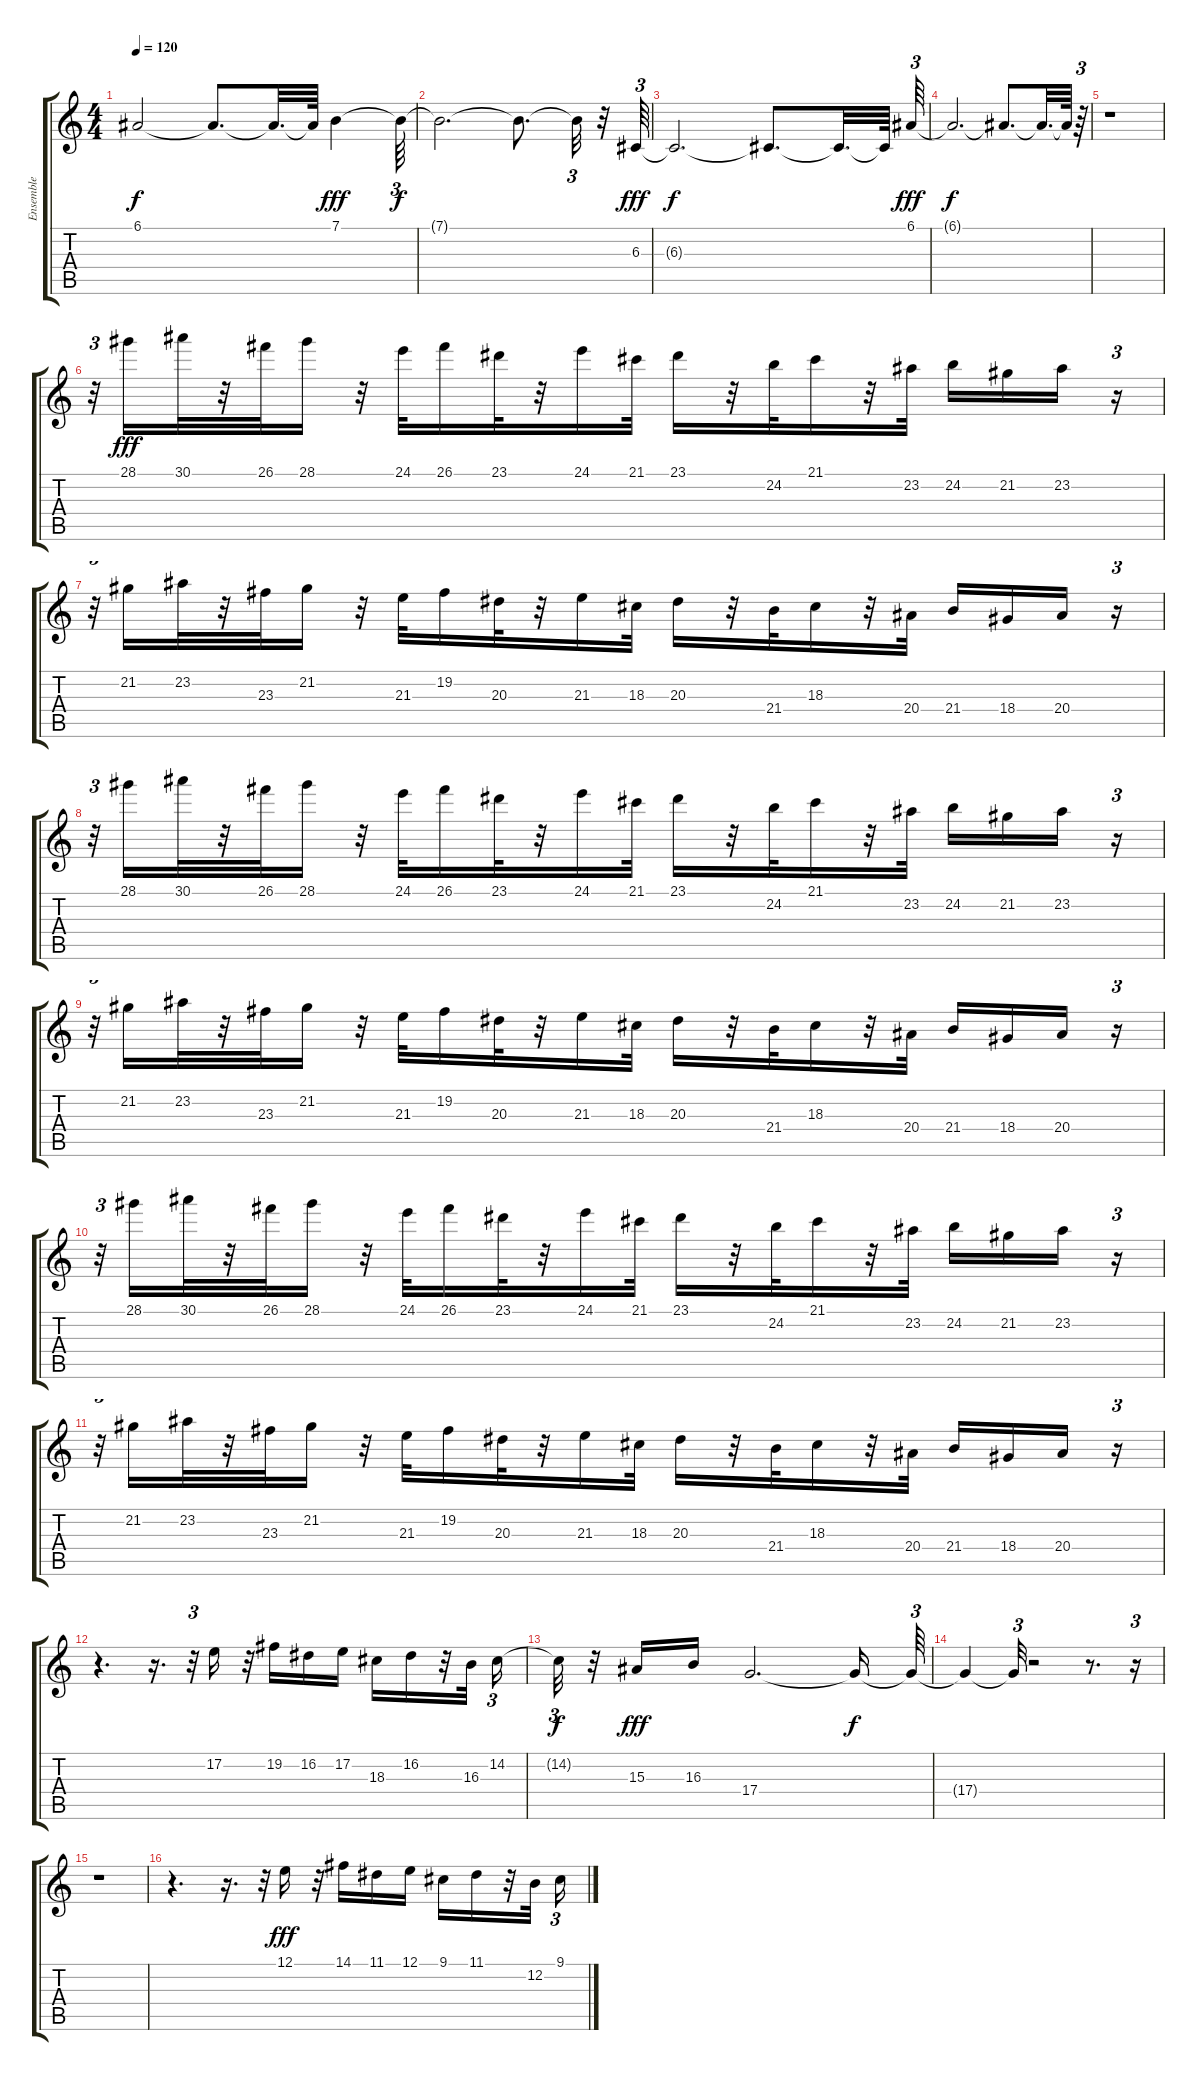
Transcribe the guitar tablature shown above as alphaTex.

\track ("Ensemble" "Ensemble") {instrument stringensemble2}
\staff {score tabs}
\tuning (E4 B3 G3 D3 A2 E2) {hide}
\ts (4 4)
\tempo 120
\clef g2
\ks c
6.1{t}.2{dy f} 6.1{t}.8{d} 6.1{t}.32{d} 6.1{t}.64 7.1.4{dy fff} 7.1{t}.64{tu (3 2) dy f} |
7.1{t}.2{d} 7.1{t}.8{d} 7.1{t}.32{tu (3 2)} r.32 6.3.64{tu (3 2) dy fff} |
6.3{t}.2{d dy f} 6.3{t}.8{d} 6.3{t}.32{d} 6.3{t}.64 6.1.64{tu (3 2) dy fff} |
6.1{t}.2{d dy f} 6.1{t}.8{d} 6.1{t}.32{d} 6.1{t}.64 r.64{tu (3 2)} |
r.1 |
r.32{tu (3 2)} 28.1.16{dy fff} 30.1.32 r.32 26.1.32 28.1.16 r.32 24.1.32 26.1.16 23.1.32 r.32 24.1.16 21.1.32 23.1.16 r.32 24.2.32 21.1.16 r.32 23.2.32 24.2.16 21.2.16 23.2.16 r.16{tu (3 2)} |
r.32{tu (3 2)} 21.2.16 23.2.32 r.32 23.3.32 21.2.16 r.32 21.3.32 19.2.16 20.3.32 r.32 21.3.16 18.3.32 20.3.16 r.32 21.4.32 18.3.16 r.32 20.4.32 21.4.16 18.4.16 20.4.16 r.16{tu (3 2)} |
r.32{tu (3 2)} 28.1.16 30.1.32 r.32 26.1.32 28.1.16 r.32 24.1.32 26.1.16 23.1.32 r.32 24.1.16 21.1.32 23.1.16 r.32 24.2.32 21.1.16 r.32 23.2.32 24.2.16 21.2.16 23.2.16 r.16{tu (3 2)} |
r.32{tu (3 2)} 21.2.16 23.2.32 r.32 23.3.32 21.2.16 r.32 21.3.32 19.2.16 20.3.32 r.32 21.3.16 18.3.32 20.3.16 r.32 21.4.32 18.3.16 r.32 20.4.32 21.4.16 18.4.16 20.4.16 r.16{tu (3 2)} |
r.32{tu (3 2)} 28.1.16 30.1.32 r.32 26.1.32 28.1.16 r.32 24.1.32 26.1.16 23.1.32 r.32 24.1.16 21.1.32 23.1.16 r.32 24.2.32 21.1.16 r.32 23.2.32 24.2.16 21.2.16 23.2.16 r.16{tu (3 2)} |
r.32{tu (3 2)} 21.2.16 23.2.32 r.32 23.3.32 21.2.16 r.32 21.3.32 19.2.16 20.3.32 r.32 21.3.16 18.3.32 20.3.16 r.32 21.4.32 18.3.16 r.32 20.4.32 21.4.16 18.4.16 20.4.16 r.16{tu (3 2)} |
r.4{d} r.16{d} r.32{tu (3 2)} 17.2.16 r.32 19.2.16 16.2.16 17.2.16 18.3.16 16.2.16 r.32 16.3.32 14.2.16{tu (3 2)} |
14.2{t}.32{tu (3 2) dy f} r.32 15.3.16{dy fff} 16.3.16 17.4.2{d} 17.4{t}.16{dy f} 17.4{t}.64{tu (3 2)} |
17.4{t}.4 17.4{t}.32{tu (3 2)} r.2 r.8{d} r.16{tu (3 2)} |
r.1 |
r.4{d} r.16{d} r.32{tu (3 2)} 12.1.16{dy fff volume 12 instrument stringensemble2} r.32 14.1.16 11.1.16 12.1.16 9.1.16 11.1.16 r.32 12.2.32 9.1.16{tu (3 2)}
